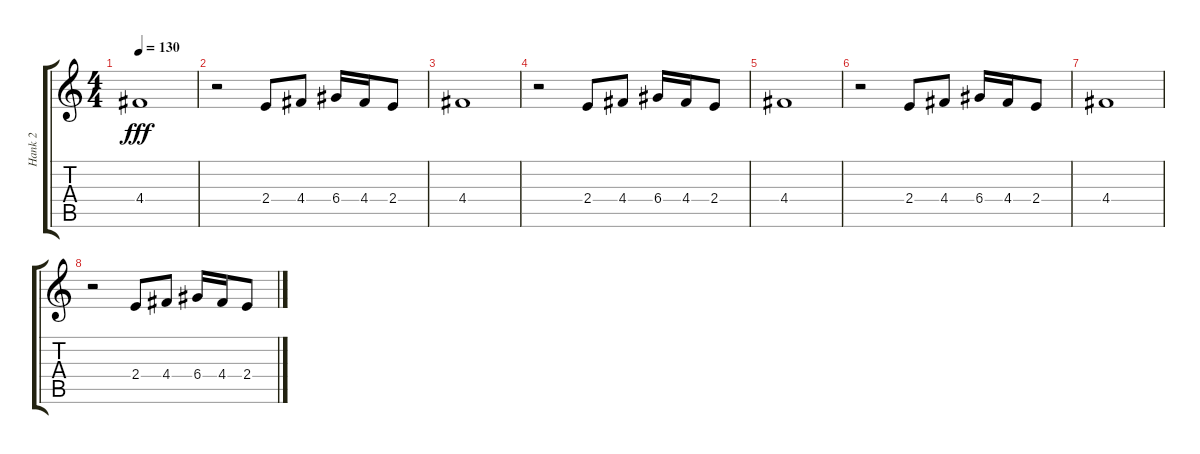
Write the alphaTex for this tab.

\track ("Hank 2" "Hank 2") {instrument electricguitarjazz}
\staff {score tabs}
\tuning (E4 B3 G3 D3 A2 E2) {hide}
\ts (4 4)
\tempo 130
\clef g2
\ks c
4.4.1{dy fff} |
r.2 2.4.8 4.4.8 6.4.16 4.4.16 2.4.8 |
4.4.1 |
r.2 2.4.8 4.4.8 6.4.16 4.4.16 2.4.8 |
4.4.1 |
r.2 2.4.8 4.4.8 6.4.16 4.4.16 2.4.8 |
4.4.1 |
r.2 2.4.8 4.4.8 6.4.16 4.4.16 2.4.8
